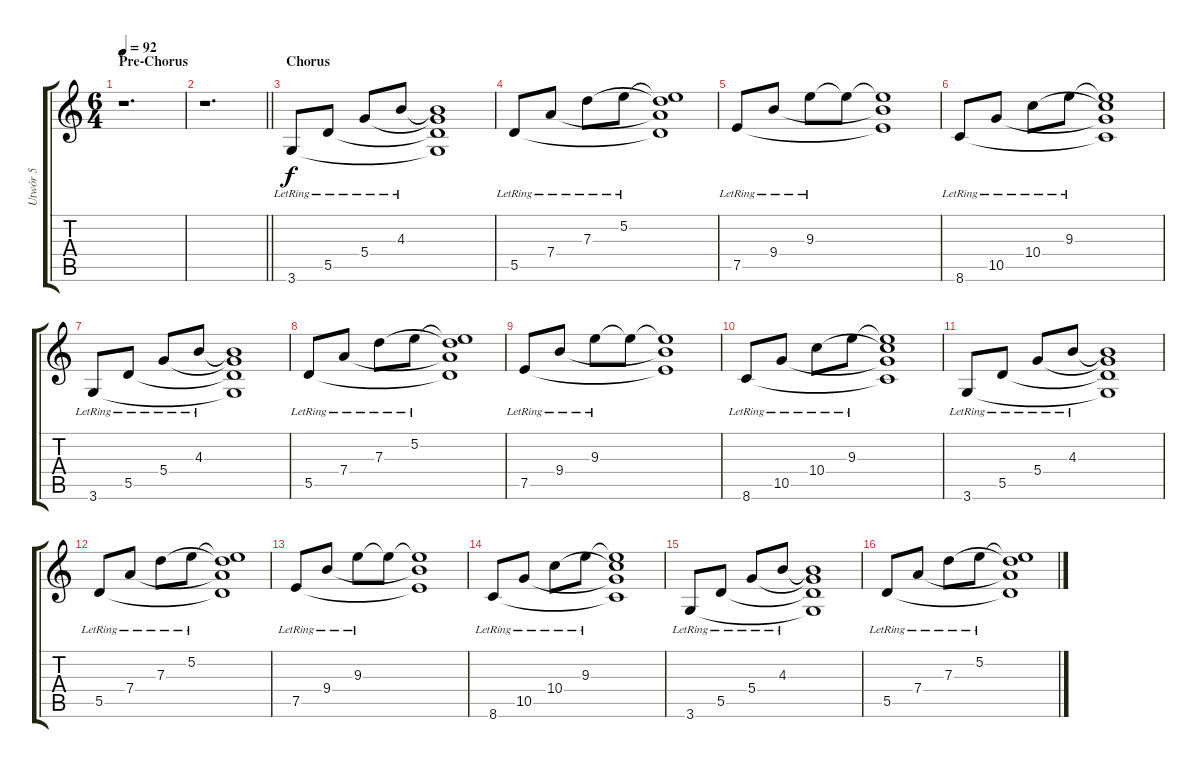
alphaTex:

\track ("Utwór 5" "Utwór 5") {instrument electricguitarjazz}
\staff {score tabs}
\tuning (E4 B3 G3 D3 A2 E2) {hide}
\ts (6 4)
\section ("" "Pre-Chorus")
\tempo 92
\clef g2
\ks c
r.1{d dy f} |
\barLineRight lightlight
r.1{d} |
\section ("" "Chorus")
3.6{lr}.8 5.5{lr}.8 5.4{lr}.8 4.3{lr}.8 (4.3{t} 5.4{t} 5.5{t} 3.6{t}).1 |
5.5{lr}.8 7.4{lr}.8 7.3{lr}.8 5.2{lr}.8 (5.2{t} 7.3{t} 7.4{t} 5.5{t}).1 |
7.5{lr}.8 9.4{lr}.8 9.3{lr}.8 9.3{t}.8 (9.3{t} 9.4{t} 7.5{t}).1 |
8.6{lr}.8 10.5{lr}.8 10.4{lr}.8 9.3{lr}.8 (9.3{t} 10.4{t} 10.5{t} 8.6{t}).1 |
3.6{lr}.8 5.5{lr}.8 5.4{lr}.8 4.3{lr}.8 (4.3{t} 5.4{t} 5.5{t} 3.6{t}).1 |
5.5{lr}.8 7.4{lr}.8 7.3{lr}.8 5.2{lr}.8 (5.2{t} 7.3{t} 7.4{t} 5.5{t}).1 |
7.5{lr}.8 9.4{lr}.8 9.3{lr}.8 9.3{t}.8 (9.3{t} 9.4{t} 7.5{t}).1 |
8.6{lr}.8 10.5{lr}.8 10.4{lr}.8 9.3{lr}.8 (9.3{t} 10.4{t} 10.5{t} 8.6{t}).1 |
3.6{lr}.8 5.5{lr}.8 5.4{lr}.8 4.3{lr}.8 (4.3{t} 5.4{t} 5.5{t} 3.6{t}).1 |
5.5{lr}.8 7.4{lr}.8 7.3{lr}.8 5.2{lr}.8 (5.2{t} 7.3{t} 7.4{t} 5.5{t}).1 |
7.5{lr}.8 9.4{lr}.8 9.3{lr}.8 9.3{t}.8 (9.3{t} 9.4{t} 7.5{t}).1 |
8.6{lr}.8 10.5{lr}.8 10.4{lr}.8 9.3{lr}.8 (9.3{t} 10.4{t} 10.5{t} 8.6{t}).1 |
3.6{lr}.8 5.5{lr}.8 5.4{lr}.8 4.3{lr}.8 (4.3{t} 5.4{t} 5.5{t} 3.6{t}).1 |
5.5{lr}.8 7.4{lr}.8 7.3{lr}.8 5.2{lr}.8 (5.2{t} 7.3{t} 7.4{t} 5.5{t}).1
